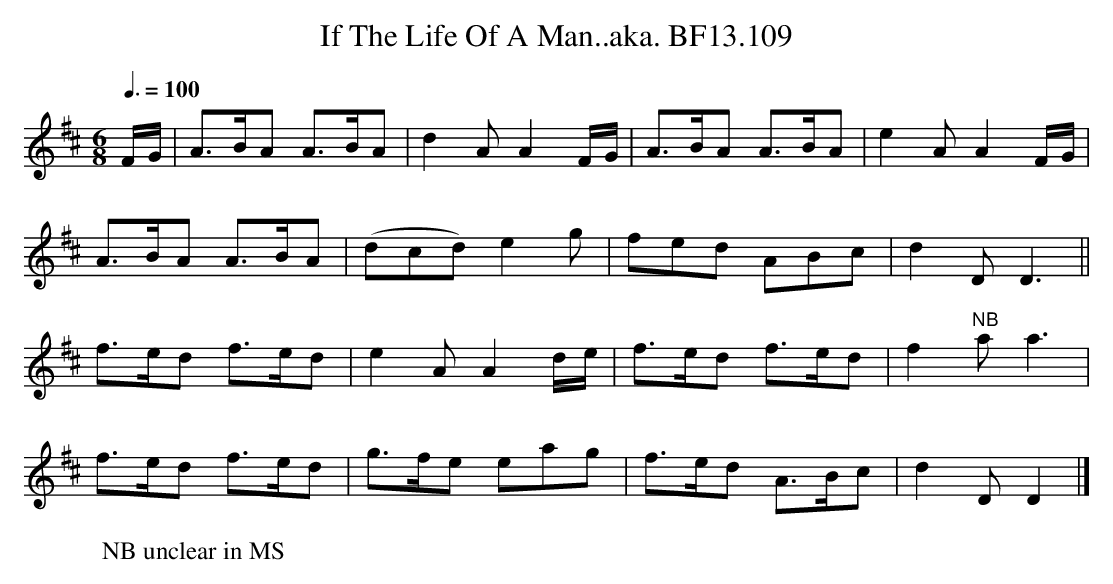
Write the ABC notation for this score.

X:1
T:If The Life Of A Man..aka. BF13.109
M:6/8
Q:3/8=100
K:D
F/G/|A>BA A>BA|d2AA2F/G/|A>BA A>BA|e2AA2F/G/|
A>BA A>BA|(dcd) e2-g|fed ABc|d2DD3||
f>ed f>ed|e2AA2d/e/|f>ed f>ed|f2-"^NB"aa3|
f>ed f>ed|g>fe eag|f>ed A>Bc|d2DD2|]
W:NB unclear in MS
